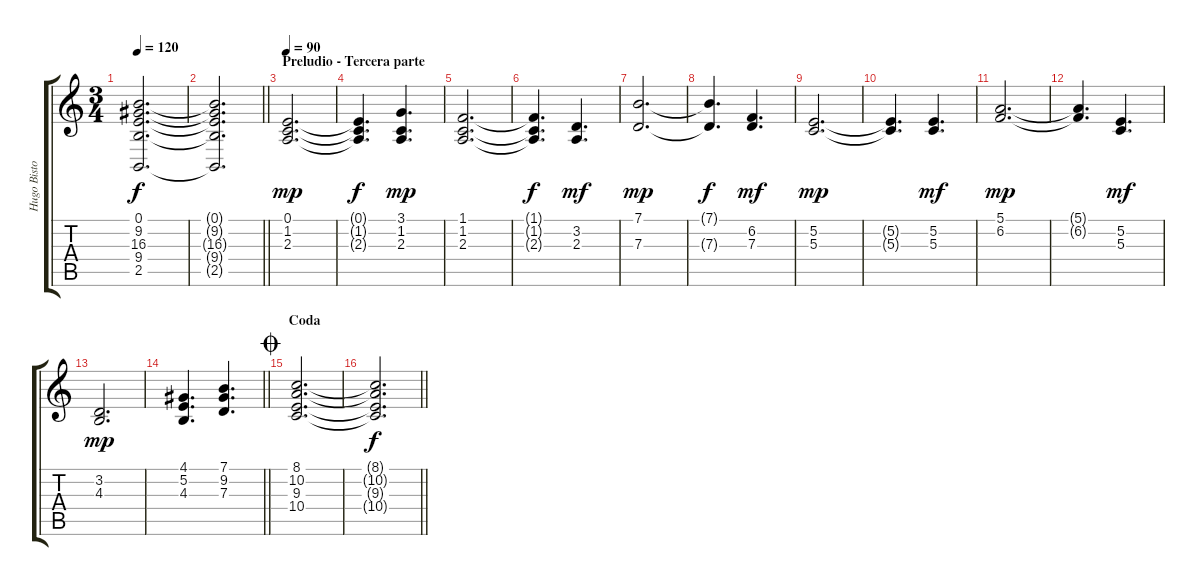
\track ("Hugo Bistolfi voces" "Hugo Bisto") {instrument pad4choir}
\staff {score tabs}
\tuning (E4 B3 G3 D3 A2 E2) {hide}
\ts (3 4)
\tempo 120
\clef g2
\ks c
(0.1{t} 9.2{t} 16.3{t} 9.4{t} 2.5{t}).2{d dy f} |
\barLineRight lightlight
(0.1{t} 9.2{t} 16.3{t} 9.4{t} 2.5{t}).2{d} |
\section ("" "Preludio - Tercera parte")
\tempo 90
(0.1 1.2 2.3).2{d dy mp} |
(0.1{t} 1.2{t} 2.3{t}).4{d dy f} (3.1 1.2 2.3).4{d dy mp} |
(1.1 1.2 2.3).2{d} |
(1.1{t} 1.2{t} 2.3{t}).4{d dy f} (3.2 2.3).4{d dy mf} |
(7.1 7.3).2{d dy mp} |
(7.1{t} 7.3{t}).4{d dy f} (6.2 7.3).4{d dy mf} |
(5.2 5.3).2{d dy mp} |
(5.2{t} 5.3{t}).4{d} (5.2 5.3).4{d dy mf} |
(5.1 6.2).2{d dy mp} |
(5.1{t} 6.2{t}).4{d} (5.2 5.3).4{d dy mf} |
(3.2 4.3).2{d dy mp} |
\barLineRight lightlight
(4.1 5.2 4.3).4{d} (7.1 9.2 7.3).4{d} |
\section ("" "Coda")
\jump coda
(8.1 10.2 9.3 10.4).2{d} |
\barLineRight lightlight
(8.1{t} 10.2{t} 9.3{t} 10.4{t}).2{d dy f}
